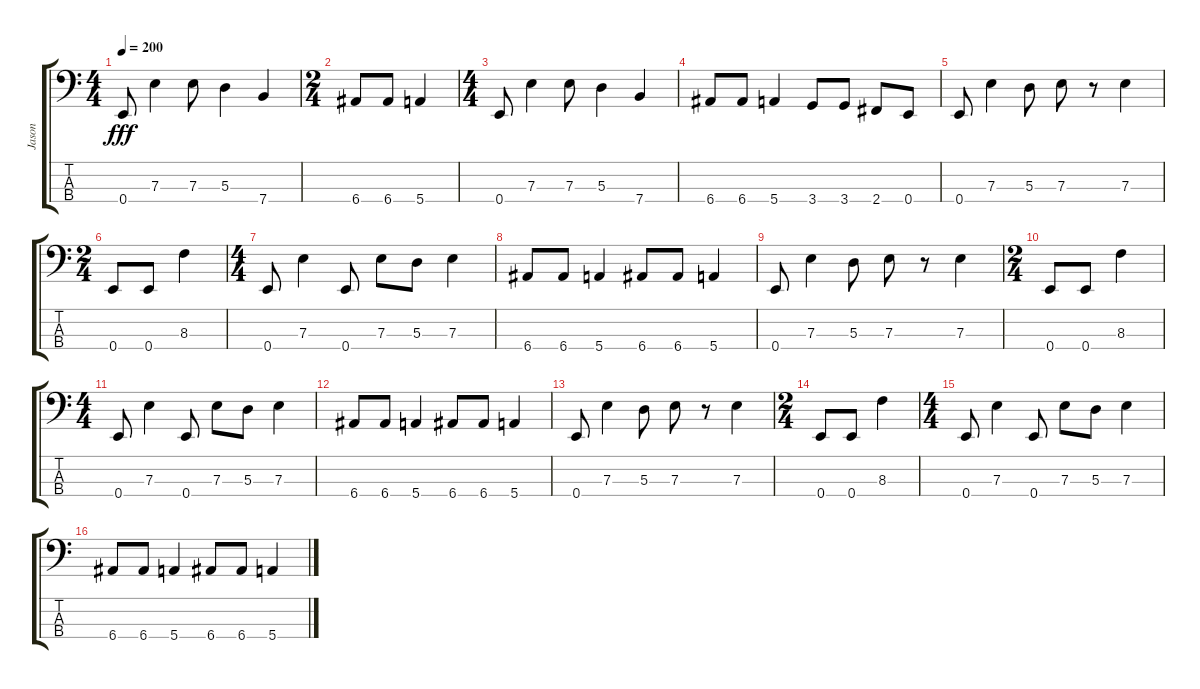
\track ("Jason" "Jason") {instrument electricbasspick}
\staff {score tabs}
\tuning (G2 D2 A1 E1) {hide}
\ts (4 4)
\tempo 200
\clef f4
\ks c
0.4.8{dy fff} 7.3.4 7.3.8 5.3.4 7.4.4 |
\ts (2 4)
6.4.8 6.4.8 5.4.4 |
\ts (4 4)
0.4.8 7.3.4 7.3.8 5.3.4 7.4.4 |
6.4.8 6.4.8 5.4.4 3.4.8 3.4.8 2.4.8 0.4.8 |
0.4.8 7.3.4 5.3.8 7.3.8 r.8 7.3.4 |
\ts (2 4)
0.4.8 0.4.8 8.3.4 |
\ts (4 4)
0.4.8 7.3.4 0.4.8 7.3.8 5.3.8 7.3.4 |
6.4.8 6.4.8 5.4.4 6.4.8 6.4.8 5.4.4 |
0.4.8 7.3.4 5.3.8 7.3.8 r.8 7.3.4 |
\ts (2 4)
0.4.8 0.4.8 8.3.4 |
\ts (4 4)
0.4.8 7.3.4 0.4.8 7.3.8 5.3.8 7.3.4 |
6.4.8 6.4.8 5.4.4 6.4.8 6.4.8 5.4.4 |
0.4.8 7.3.4 5.3.8 7.3.8 r.8 7.3.4 |
\ts (2 4)
0.4.8 0.4.8 8.3.4 |
\ts (4 4)
0.4.8 7.3.4 0.4.8 7.3.8 5.3.8 7.3.4 |
6.4.8 6.4.8 5.4.4 6.4.8 6.4.8 5.4.4
